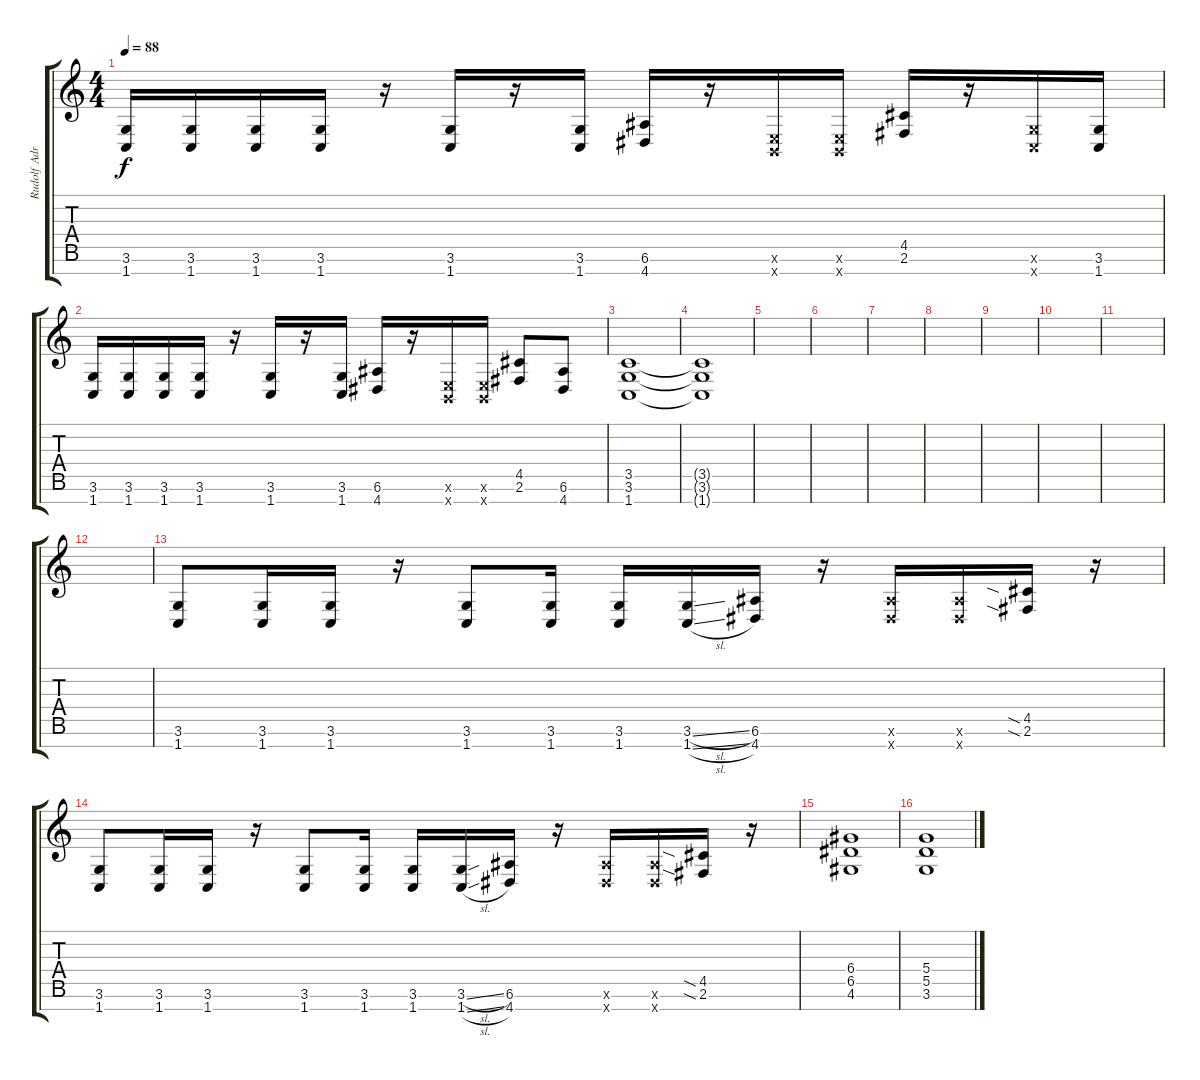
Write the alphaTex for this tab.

\track ("Rudolf Adrianus Jolie" "Rudolf Adr") {instrument distortionguitar}
\staff {score tabs}
\tuning (E4 B3 G3 D3 A2 E2 B1) {hide}
\ts (4 4)
\tempo 88
\clef g2
\ks c
(3.6 1.7).16{dy f} (3.6 1.7).16 (3.6 1.7).16 (3.6 1.7).16 r.16 (3.6 1.7).16 r.16 (3.6 1.7).16 (6.6 4.7).16 r.16 (0.6{x} 0.7{x}).16 (0.6{x} 0.7{x}).16 (4.5 2.6).16 r.16 (3.6{x} 1.7{x}).16 (3.6 1.7).16 |
(3.6 1.7).16 (3.6 1.7).16 (3.6 1.7).16 (3.6 1.7).16 r.16 (3.6 1.7).16 r.16 (3.6 1.7).16 (6.6 4.7).16 r.16 (0.6{x} 0.7{x}).16 (0.6{x} 0.7{x}).16 (4.5 2.6).8 (6.6 4.7).8 |
(3.5 3.6 1.7).1 |
(3.5{t} 3.6{t} 1.7{t}).1 |
|
|
|
|
|
|
|
|
(3.6 1.7).8 (3.6 1.7).16 (3.6 1.7).16 r.16 (3.6 1.7).8 (3.6 1.7).16 (3.6 1.7).16 (3.6{sl} 1.7{sl}).16 (6.6 4.7).16 r.16 (6.6{x} 4.7{x}).16 (6.6{x} 4.7{x}).16 (4.5{sia} 2.6{sia}).16 r.16 |
(3.6 1.7).8 (3.6 1.7).16 (3.6 1.7).16 r.16 (3.6 1.7).8 (3.6 1.7).16 (3.6 1.7).16 (3.6{sl} 1.7{sl}).16 (6.6 4.7).16 r.16 (6.6{x} 4.7{x}).16 (6.6{x} 4.7{x}).16 (4.5{sia} 2.6{sia}).16 r.16 |
(6.4 6.5 4.6).1 |
(5.4 5.5 3.6).1
